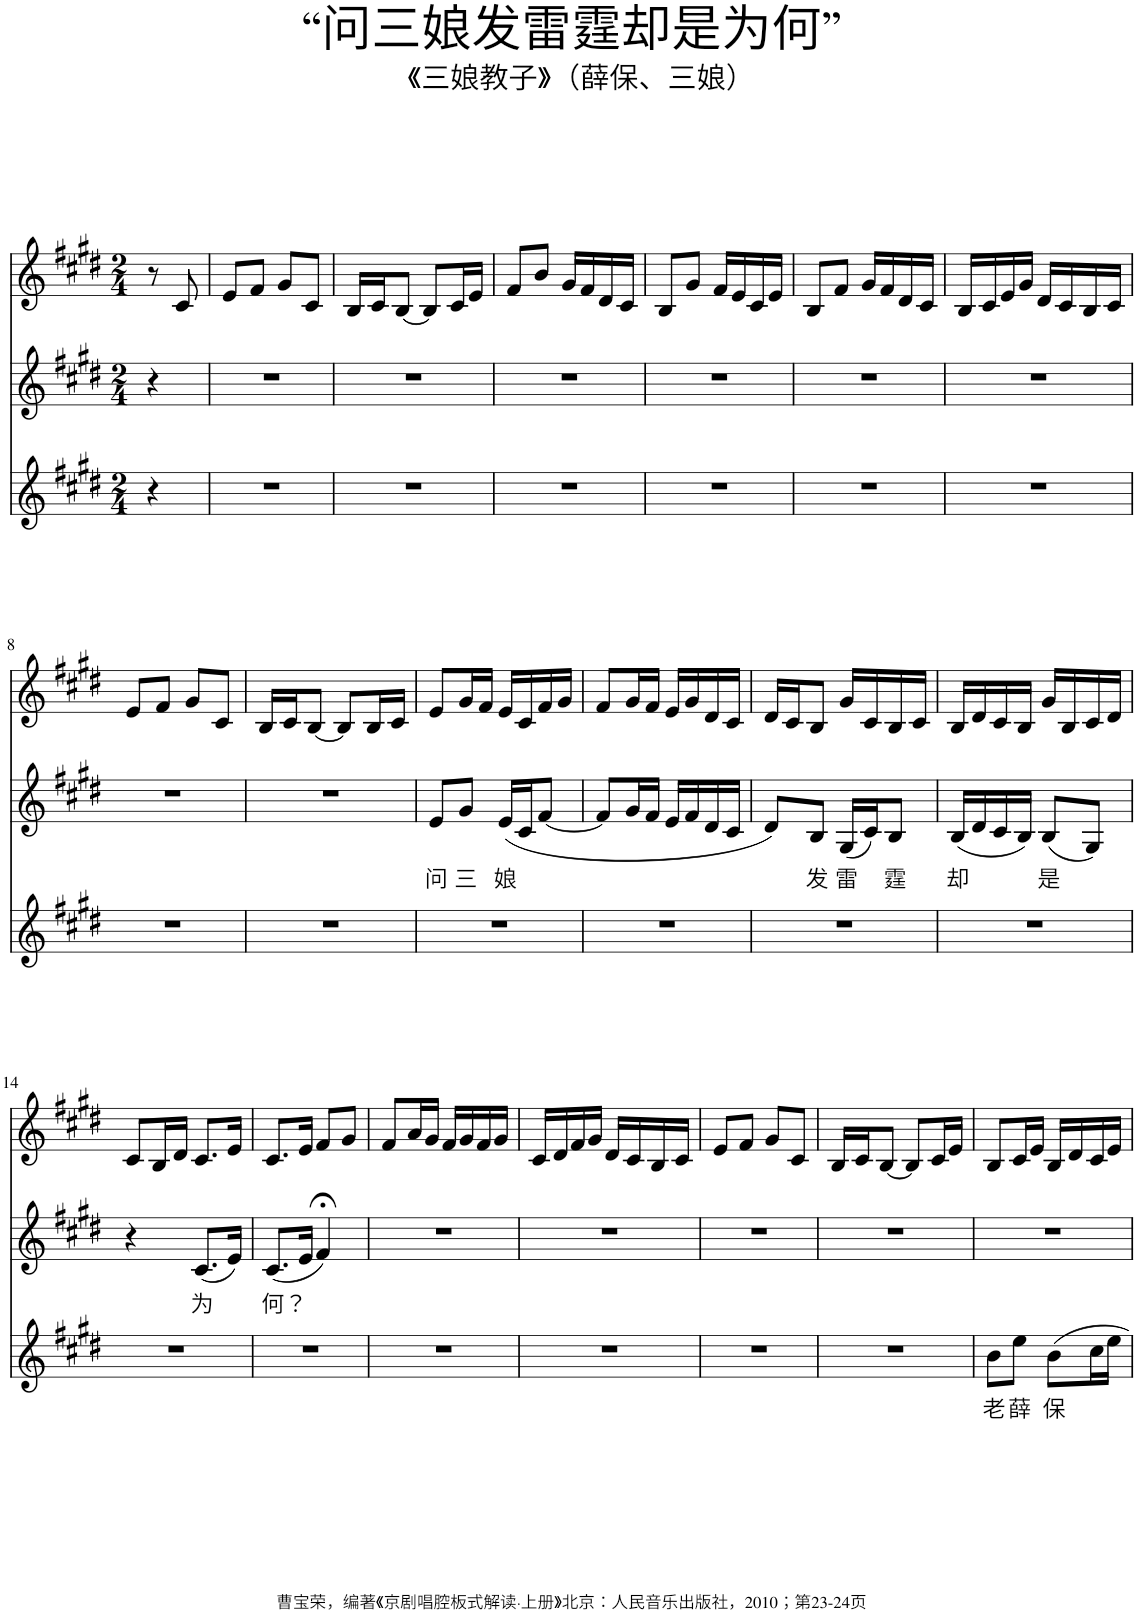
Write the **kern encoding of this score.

**kern	**text	**kern	**text	**kern
*part3	*part3	*part2	*part2	*part1
*staff3	*staff3	*staff2	*staff2	*staff1
*I"Piano	*	*I"Piano	*	*I"Piano
*I'Pno	*	*I'Pno	*	*I'Pno
*clefG2	*	*clefG2	*	*clefG2
*k[f#c#g#d#]	*	*k[f#c#g#d#]	*	*k[f#c#g#d#]
*M2/4	*	*M2/4	*	*M2/4
=1	=1	=1	=1	=1
4r	.	4r	.	8r
.	.	.	.	8c#/
=2	=2	=2	=2	=2
2r	.	2r	.	8e/L
.	.	.	.	8f#/J
.	.	.	.	8g#/L
.	.	.	.	8c#/J
=3	=3	=3	=3	=3
2r	.	2r	.	16B/LL
.	.	.	.	16c#/J
.	.	.	.	[8B/J
.	.	.	.	8B/L]
.	.	.	.	16c#/L
.	.	.	.	16e/JJ
=4	=4	=4	=4	=4
2r	.	2r	.	8f#/L
.	.	.	.	8b/J
.	.	.	.	16g#/LL
.	.	.	.	16f#/
.	.	.	.	16d#/
.	.	.	.	16c#/JJ
=5	=5	=5	=5	=5
2r	.	2r	.	8B/L
.	.	.	.	8g#/J
.	.	.	.	16f#/LL
.	.	.	.	16e/
.	.	.	.	16c#/
.	.	.	.	16e/JJ
=6	=6	=6	=6	=6
2r	.	2r	.	8B/L
.	.	.	.	8f#/J
.	.	.	.	16g#/LL
.	.	.	.	16f#/
.	.	.	.	16d#/
.	.	.	.	16c#/JJ
=7	=7	=7	=7	=7
2r	.	2r	.	16B/LL
.	.	.	.	16c#/
.	.	.	.	16e/
.	.	.	.	16g#/JJ
.	.	.	.	16d#/LL
.	.	.	.	16c#/
.	.	.	.	16B/
.	.	.	.	16c#/JJ
!!LO:LB:g=z
=8	=8	=8	=8	=8
2r	.	2r	.	8e/L
.	.	.	.	8f#/J
.	.	.	.	8g#/L
.	.	.	.	8c#/J
=9	=9	=9	=9	=9
2r	.	2r	.	16B/LL
.	.	.	.	16c#/J
.	.	.	.	[8B/J
.	.	.	.	8B/L]
.	.	.	.	16B/L
.	.	.	.	16c#/JJ
=10	=10	=10	=10	=10
!	!	!	!LO:LY:b	!
2r	.	8e/L	问	8e/L
!	!	!	!LO:LY:b	!
.	.	8g#/J	三	16g#/L
.	.	.	.	16f#/JJ
!	!	!	!LO:LY:b	!
.	.	(16e/LL	娘	16e/LL
.	.	16c#/J	.	16c#/
.	.	[8f#/J	.	16f#/
.	.	.	.	16g#/JJ
=11	=11	=11	=11	=11
2r	.	8f#/L]	.	8f#/L
.	.	16g#/L	.	16g#/L
.	.	16f#/JJ	.	16f#/JJ
.	.	16e/LL	.	16e/LL
.	.	16f#/	.	16g#/
.	.	16d#/	.	16d#/
.	.	16c#/JJ	.	16c#/JJ
=12	=12	=12	=12	=12
2r	.	8d#/L)	.	16d#/LL
.	.	.	.	16c#/J
!	!	!	!LO:LY:b	!
.	.	8B/J	发	8B/J
!	!	!	!LO:LY:b	!
.	.	(16G#/LL	雷	16g#/LL
.	.	16c#/J)	.	16c#/
!	!	!	!LO:LY:b	!
.	.	8B/J	霆	16B/
.	.	.	.	16c#/JJ
=13	=13	=13	=13	=13
!	!	!	!LO:LY:b	!
2r	.	(16B/LL	却	16B/LL
.	.	16d#/	.	16d#/
.	.	16c#/	.	16c#/
.	.	16B/JJ)	.	16B/JJ
!	!	!	!LO:LY:b	!
.	.	(8B/L	是	16g#/LL
.	.	.	.	16B/
.	.	8G#/J)	.	16c#/
.	.	.	.	16d#/JJ
!!LO:LB:g=z
=14	=14	=14	=14	=14
2r	.	4r	.	8c#/L
.	.	.	.	16B/L
.	.	.	.	16d#/JJ
!	!	!	!LO:LY:b	!
.	.	(8.c#/L	为	8.c#/L
.	.	16e/Jk)	.	16e/Jk
=15	=15	=15	=15	=15
!	!	!	!LO:LY:b	!
2r	.	(8.c#/L	何？	8.c#/L
.	.	16e/Jk	.	16e/Jk
.	.	4f#;</)	.	8f#/L
.	.	.	.	8g#/J
=16	=16	=16	=16	=16
2r	.	2r	.	8f#/L
.	.	.	.	16a/L
.	.	.	.	16g#/JJ
.	.	.	.	16f#/LL
.	.	.	.	16g#/
.	.	.	.	16f#/
.	.	.	.	16g#/JJ
=17	=17	=17	=17	=17
2r	.	2r	.	16c#/LL
.	.	.	.	16d#/
.	.	.	.	16f#/
.	.	.	.	16g#/JJ
.	.	.	.	16d#/LL
.	.	.	.	16c#/
.	.	.	.	16B/
.	.	.	.	16c#/JJ
=18	=18	=18	=18	=18
2r	.	2r	.	8e/L
.	.	.	.	8f#/J
.	.	.	.	8g#/L
.	.	.	.	8c#/J
=19	=19	=19	=19	=19
2r	.	2r	.	16B/LL
.	.	.	.	16c#/J
.	.	.	.	[8B/J
.	.	.	.	8B/L]
.	.	.	.	16c#/L
.	.	.	.	16e/JJ
=20	=20	=20	=20	=20
!	!LO:LY:b	!	!	!
8b\L	老	2r	.	8B/L
!	!LO:LY:b	!	!	!
8ee\J	薛	.	.	16c#/L
.	.	.	.	16e/JJ
!	!LO:LY:b	!	!	!
8b\L	保	.	.	16B/LL
.	.	.	.	16d#/
16cc#\L	.	.	.	16c#/
16ee\JJ	.	.	.	16e/JJ
=	=	=	=	=
*-	*-	*-	*-	*-
